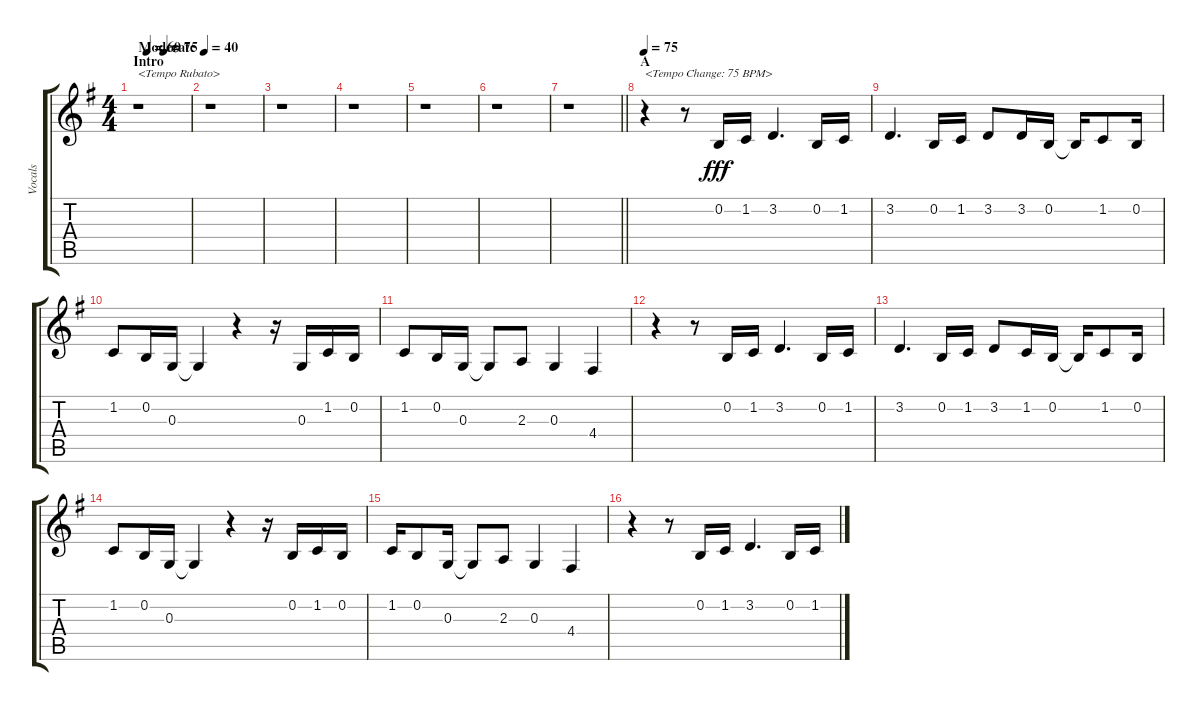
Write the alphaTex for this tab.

\track ("Vocals" "Vocals") {instrument voiceoohs}
\staff {score tabs}
\tuning (E4 B3 G3 D3 A2 E2) {hide}
\ts (4 4)
\section ("" "Intro")
\tempo (40 "Moderate")
\tempo (69 0.1875)
\tempo (75 0.5)
\tempo (40 "Moderate")
\clef g2
\ks g
r.1{txt "<Tempo Rubato>" dy fff instrument voiceoohs} |
r.1 |
r.1 |
r.1 |
r.1 |
r.1 |
\barLineRight lightlight
r.1 |
\section ("" "A")
\tempo 75
r.4{txt "<Tempo Change: 75 BPM>"} r.8 0.2.16 1.2.16 3.2.4{d} 0.2.16 1.2.16 |
3.2.4{d} 0.2.16 1.2.16 3.2.8 3.2.16 0.2.16 0.2{t}.16 1.2.8 0.2.16 |
1.2.8 0.2.16 0.3.16 0.3{t}.4 r.4 r.16 0.3.16 1.2.16 0.2.16 |
1.2.8 0.2.16 0.3.16 0.3{t}.8 2.3.8 0.3.4 4.4.4 |
r.4 r.8 0.2.16 1.2.16 3.2.4{d} 0.2.16 1.2.16 |
3.2.4{d} 0.2.16 1.2.16 3.2.8 1.2.16 0.2.16 0.2{t}.16 1.2.8 0.2.16 |
1.2.8 0.2.16 0.3.16 0.3{t}.4 r.4 r.16 0.2.16 1.2.16 0.2.16 |
1.2.16 0.2.8 0.3.16 0.3{t}.8 2.3.8 0.3.4 4.4.4 |
r.4 r.8 0.2.16 1.2.16 3.2.4{d} 0.2.16 1.2.16
